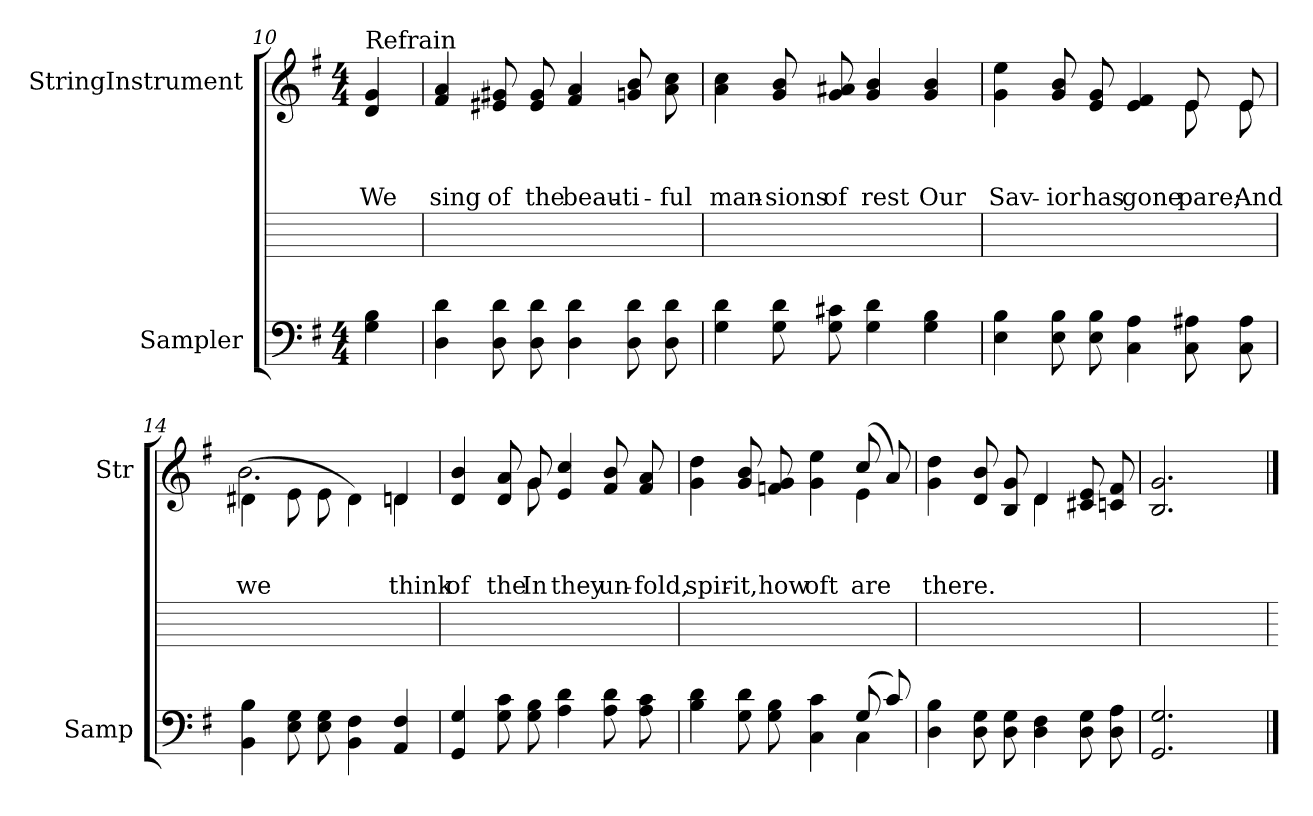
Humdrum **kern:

**kern	**kern	**kern	**text	**text	**text
*part3	*part2	*part1	*part1	*part1	*part1
*staff3	*staff2	*staff1	*staff1	*staff1	*staff1
*I"Sampler	*	*I"StringInstrument	*	*	*
*I'Samp	*	*I'Str	*	*	*
*clefF4	*	*clefG2	*	*	*
*k[f#]	*	*k[f#]	*	*	*
*G:	*	*G:	*	*	*
*M4/4	*	*M4/4	*	*	*
=10	=10	=10	=10	=10	=10
!	!	!LO:TX:t=Refrain	!	!	!
4G 4B	4ryy	4d 4g	.	.	We
=11	=11	=11	=11	=11	=11
4D 4d	4ryy	4f# 4a	.	.	sing
8D 8d	2.ryy	8e#X 8g#X	.	.	of
8D 8d	.	8e# 8g#	.	.	the
4D 4d	.	4f# 4a	.	.	beau-
8D 8d	.	8gn 8b	.	.	-ti-
8D 8d	.	8a 8cc	.	.	-ful
=12	=12	=12	=12	=12	=12
4G 4d	4ryy	4a 4cc	.	.	man-
8G 8d	2.ryy	8g 8b	.	.	-sions
8G 8c#X	.	8g 8a#X	.	.	of
4G 4d	.	4g 4b	.	.	rest
4G 4B	.	4g 4b	.	.	Our
=13	=13	=13	=13	=13	=13
*	*	*^	*	*	*
4E 4B	4ryy	4g 4ee	2.ryy	.	.	Sav-
8E 8B	2.ryy	8g 8b	.	.	.	-ior
8E 8B	.	8e 8g	.	.	.	has
4C 4A	.	4e 4f#	.	.	.	gone
8C 8A#X	.	8e/	8e	.	.	-pare;
8C 8A#	.	8e/	8e	.	.	And
=14	=14	=14	=14	=14	=14	=14
4BB 4B	4ryy	(4d#X\	2.b	.	.	we
8E 8G	2.ryy	8e\	.	.	.	.
8E 8G	.	8e\	.	.	.	.
4BB 4F#	.	4d#\)	.	.	.	.
4AA 4F#	.	4dn/	4dn	.	.	think
=15	=15	=15	=15	=15	=15	=15
4GG 4G	4ryy	4d 4b	4.ryy	.	.	of
8G 8c	2.ryy	8d 8a	.	.	.	the
8G 8B	.	8g/	8g	.	.	In
4A 4d	.	4e 4cc	2ryy	.	.	they
8A 8d	.	8f# 8b	.	.	.	un-
8A 8c	.	8f# 8a	.	.	.	-fold,
=16	=16	=16	=16	=16	=16	=16
*^	*	*	*	*	*	*
4B 4d	2.ryy	4ryy	4g 4dd	2.ryy	.	.	spir-
8G 8d	.	2.ryy	8g 8b	.	.	.	-it,
8G 8B	.	.	8fn 8g	.	.	.	how
4C 4c	.	.	4g 4ee	.	.	.	oft
(8G/	4C	.	(8cc/	4e	.	.	are
8c/)	.	.	8a/)	.	.	.	.
*v	*v	*	*	*	*	*	*
=17	=17	=17	=17	=17	=17	=17
4D 4B	4ryy	4g 4dd	2ryy	.	.	there.
8D 8G	2.ryy	8d 8b	.	.	.	.
8D 8G	.	8B 8g	.	.	.	.
4D 4F#	.	4d/	4d	.	.	.
8D 8G	.	8c#X 8e	4ryy	.	.	.
8D 8A	.	8cn 8f#	.	.	.	.
*	*	*v	*v	*	*	*
=18	=18	=18	=18	=18	=18
2.GG 2.G	4ryy	2.B 2.g	.	.	.
.	2ryy	.	.	.	.
==	=	==	==	==	==
*-	*-	*-	*-	*-	*-
